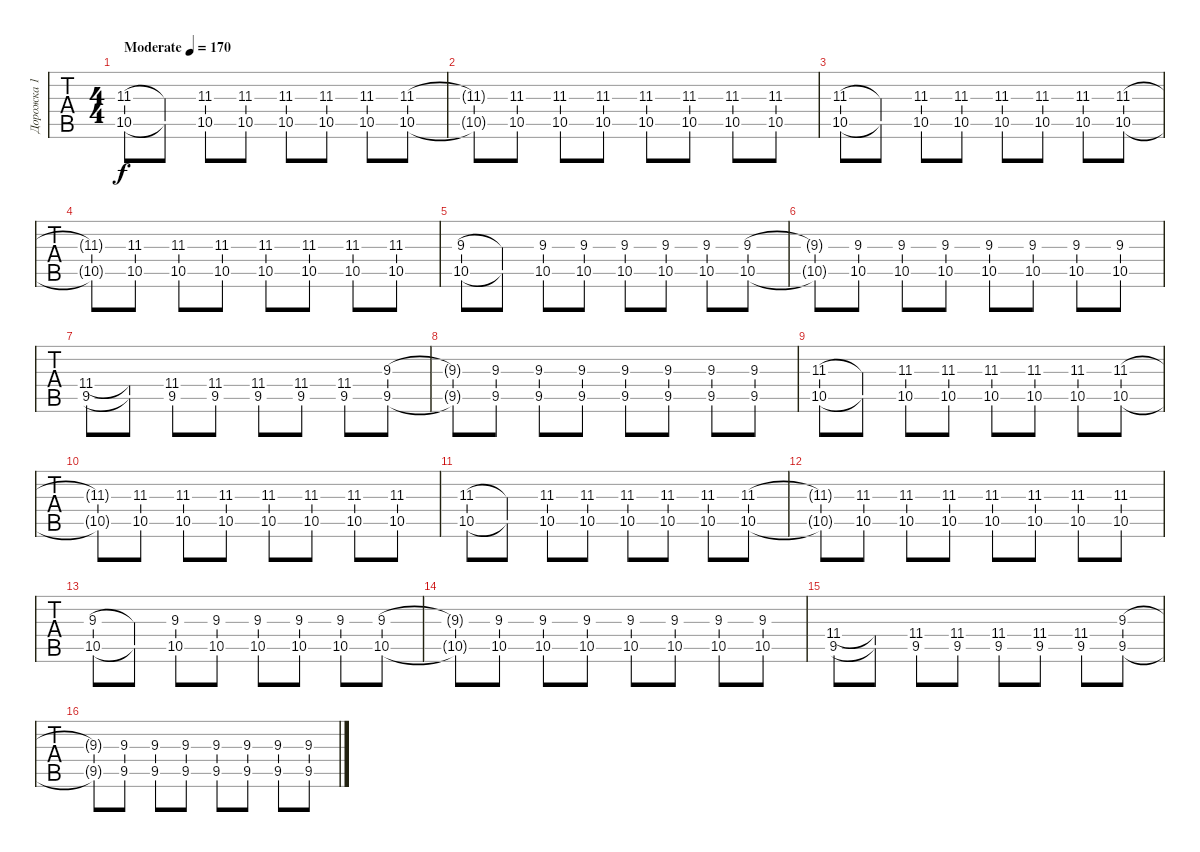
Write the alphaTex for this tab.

\track ("Дорожка 1" "Дорожка 1") {instrument overdrivenguitar}
\staff {tabs}
\tuning (D4 A3 F3 C3 G2 C2) {hide}
\ts (4 4)
\tempo (170 "Moderate")
\clef g2
\ks c
(11.3 10.5).8{dy f instrument overdrivenguitar} (11.3{t} 10.5{t}).8 (11.3 10.5).8 (11.3 10.5).8 (11.3 10.5).8 (11.3 10.5).8 (11.3 10.5).8 (11.3 10.5).8 |
(11.3{t} 10.5{t}).8 (11.3 10.5).8 (11.3 10.5).8 (11.3 10.5).8 (11.3 10.5).8 (11.3 10.5).8 (11.3 10.5).8 (11.3 10.5).8 |
(11.3 10.5).8 (11.3{t} 10.5{t}).8 (11.3 10.5).8 (11.3 10.5).8 (11.3 10.5).8 (11.3 10.5).8 (11.3 10.5).8 (11.3 10.5).8 |
(11.3{t} 10.5{t}).8 (11.3 10.5).8 (11.3 10.5).8 (11.3 10.5).8 (11.3 10.5).8 (11.3 10.5).8 (11.3 10.5).8 (11.3 10.5).8 |
(9.3 10.5).8 (9.3{t} 10.5{t}).8 (9.3 10.5).8 (9.3 10.5).8 (9.3 10.5).8 (9.3 10.5).8 (9.3 10.5).8 (9.3 10.5).8 |
(9.3{t} 10.5{t}).8 (9.3 10.5).8 (9.3 10.5).8 (9.3 10.5).8 (9.3 10.5).8 (9.3 10.5).8 (9.3 10.5).8 (9.3 10.5).8 |
(11.4 9.5).8 (11.4{t} 9.5{t}).8 (11.4 9.5).8 (11.4 9.5).8 (11.4 9.5).8 (11.4 9.5).8 (11.4 9.5).8 (9.3 9.5).8 |
(9.3{t} 9.5{t}).8 (9.3 9.5).8 (9.3 9.5).8 (9.3 9.5).8 (9.3 9.5).8 (9.3 9.5).8 (9.3 9.5).8 (9.3 9.5).8 |
(11.3 10.5).8 (11.3{t} 10.5{t}).8 (11.3 10.5).8 (11.3 10.5).8 (11.3 10.5).8 (11.3 10.5).8 (11.3 10.5).8 (11.3 10.5).8 |
(11.3{t} 10.5{t}).8 (11.3 10.5).8 (11.3 10.5).8 (11.3 10.5).8 (11.3 10.5).8 (11.3 10.5).8 (11.3 10.5).8 (11.3 10.5).8 |
(11.3 10.5).8 (11.3{t} 10.5{t}).8 (11.3 10.5).8 (11.3 10.5).8 (11.3 10.5).8 (11.3 10.5).8 (11.3 10.5).8 (11.3 10.5).8 |
(11.3{t} 10.5{t}).8 (11.3 10.5).8 (11.3 10.5).8 (11.3 10.5).8 (11.3 10.5).8 (11.3 10.5).8 (11.3 10.5).8 (11.3 10.5).8 |
(9.3 10.5).8 (9.3{t} 10.5{t}).8 (9.3 10.5).8 (9.3 10.5).8 (9.3 10.5).8 (9.3 10.5).8 (9.3 10.5).8 (9.3 10.5).8 |
(9.3{t} 10.5{t}).8 (9.3 10.5).8 (9.3 10.5).8 (9.3 10.5).8 (9.3 10.5).8 (9.3 10.5).8 (9.3 10.5).8 (9.3 10.5).8 |
(11.4 9.5).8 (11.4{t} 9.5{t}).8 (11.4 9.5).8 (11.4 9.5).8 (11.4 9.5).8 (11.4 9.5).8 (11.4 9.5).8 (9.3 9.5).8 |
(9.3{t} 9.5{t}).8 (9.3 9.5).8 (9.3 9.5).8 (9.3 9.5).8 (9.3 9.5).8 (9.3 9.5).8 (9.3 9.5).8 (9.3 9.5).8
